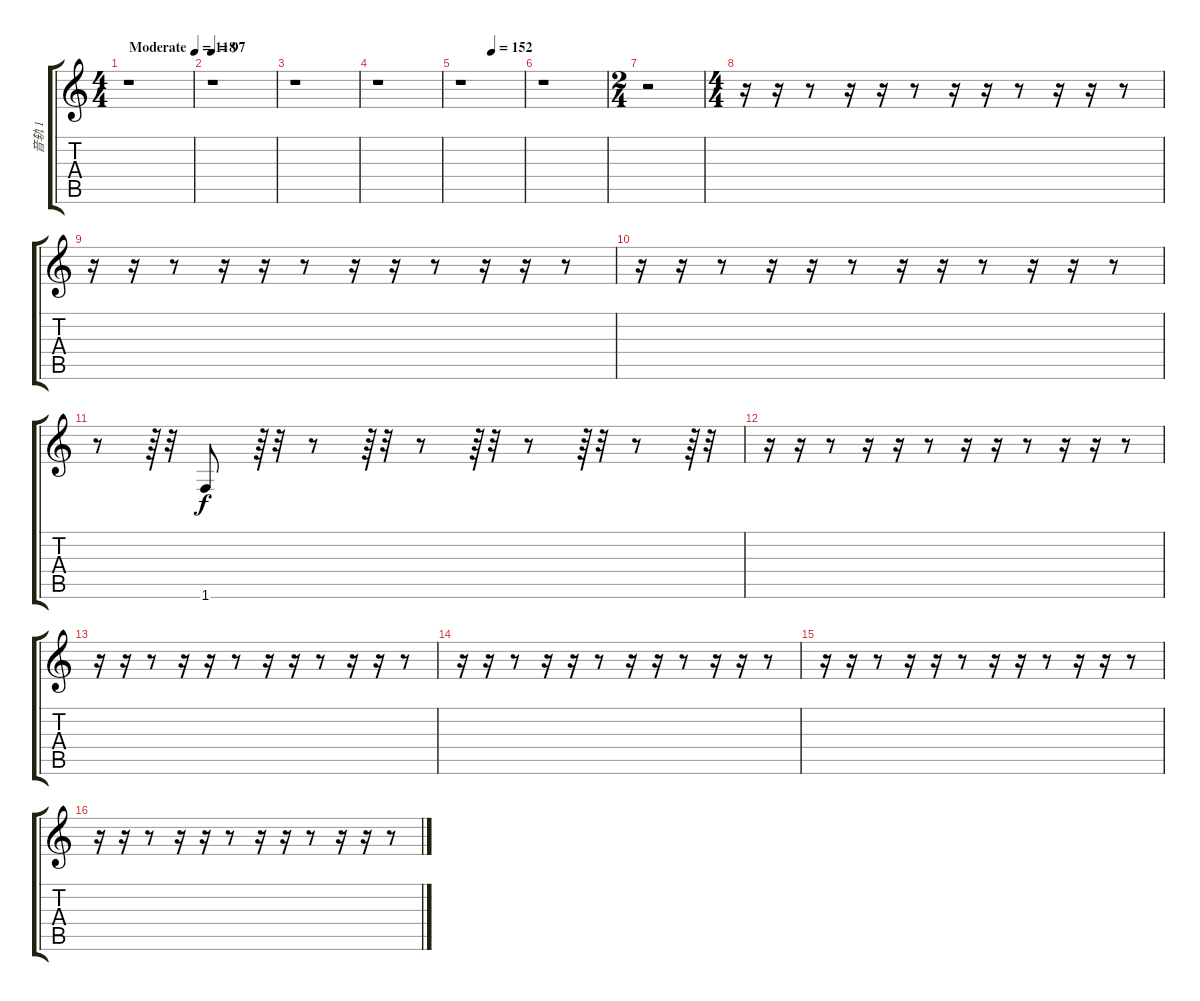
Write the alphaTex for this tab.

\track ("音轨 1" "音轨 1") {instrument synthbass1}
\staff {score tabs}
\tuning (E4 B3 G3 D3 A2 E2) {hide}
\ts (4 4)
\tempo (118 "Moderate")
\clef g2
\ks c
r.1{dy f instrument synthbass1} |
\tempo 97
r.1 |
r.1 |
r.1 |
\tempo (152 0.5)
r.1 |
r.1 |
\ts (2 4)
r.2 |
\ts (4 4)
r.16 r.16 r.8 r.16 r.16 r.8 r.16 r.16 r.8 r.16 r.16 r.8 |
r.16 r.16 r.8 r.16 r.16 r.8 r.16 r.16 r.8 r.16 r.16 r.8 |
r.16 r.16 r.8 r.16 r.16 r.8 r.16 r.16 r.8 r.16 r.16 r.8 |
r.8 r.64{tu (3 2)} r.32 1.6.8 r.64{tu (3 2)} r.32 r.8 r.64{tu (3 2)} r.32 r.8 r.64{tu (3 2)} r.32 r.8 r.64{tu (3 2)} r.32 r.8 r.64{tu (3 2)} r.32 |
r.16 r.16 r.8 r.16 r.16 r.8 r.16 r.16 r.8 r.16 r.16 r.8 |
r.16 r.16 r.8 r.16 r.16 r.8 r.16 r.16 r.8 r.16 r.16 r.8 |
r.16 r.16 r.8 r.16 r.16 r.8 r.16 r.16 r.8 r.16 r.16 r.8 |
r.16 r.16 r.8 r.16 r.16 r.8 r.16 r.16 r.8 r.16 r.16 r.8 |
r.16 r.16 r.8 r.16 r.16 r.8 r.16 r.16 r.8 r.16 r.16 r.8
